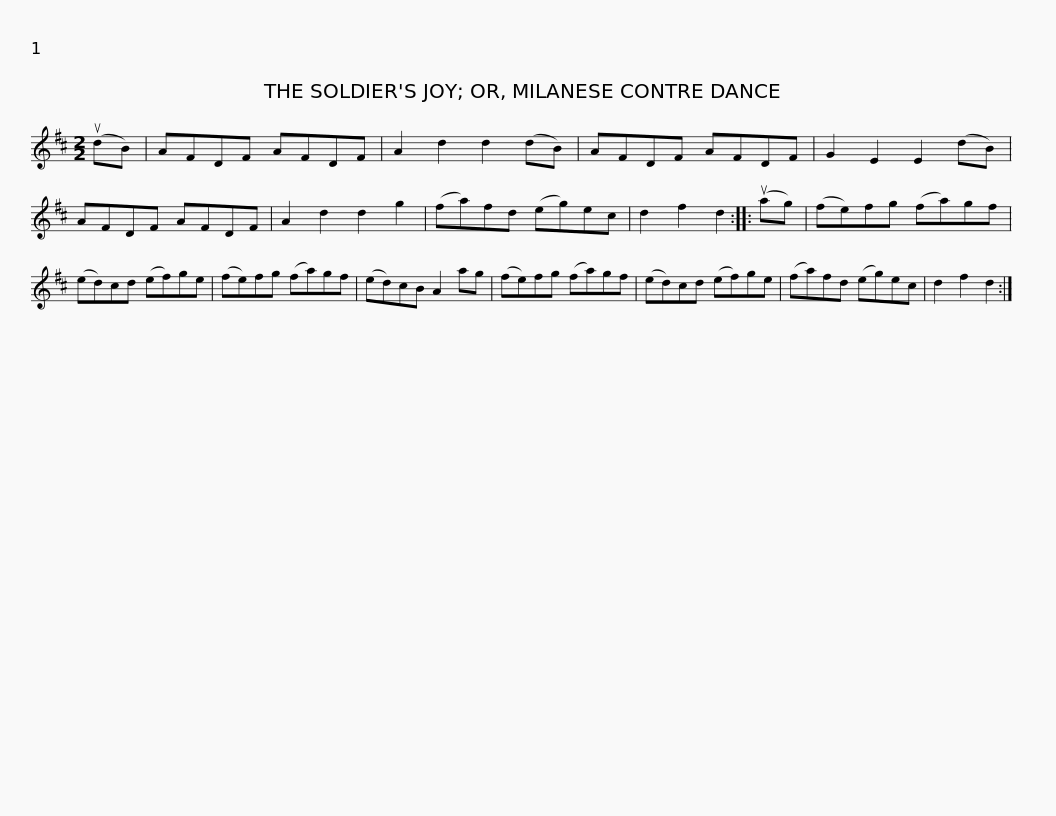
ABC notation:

X:1
L:1/8
M:2/2
I:linebreak $
K:D
V:1 treble
V:1
 (udB) | AFDF AFDF | A2 d2 d2 (dB) | AFDF AFDF | G2 E2 E2 (dB) | %5
 AFDF AFDF | A2 d2 d2 g2 |$ (fa)fd (eg)ec | d2 f2 d2 :: (uag) | %10
 (fe)fg (fa)gf | (ed)cd (ef)ge | (fe)fg (fa)gf |$ (ed)cB A2 ag | (fe)fg (fa)gf | %15
 (ed)cd (ef)ge | (fa)fd (eg)ec | d2 f2 d2 :| %18
